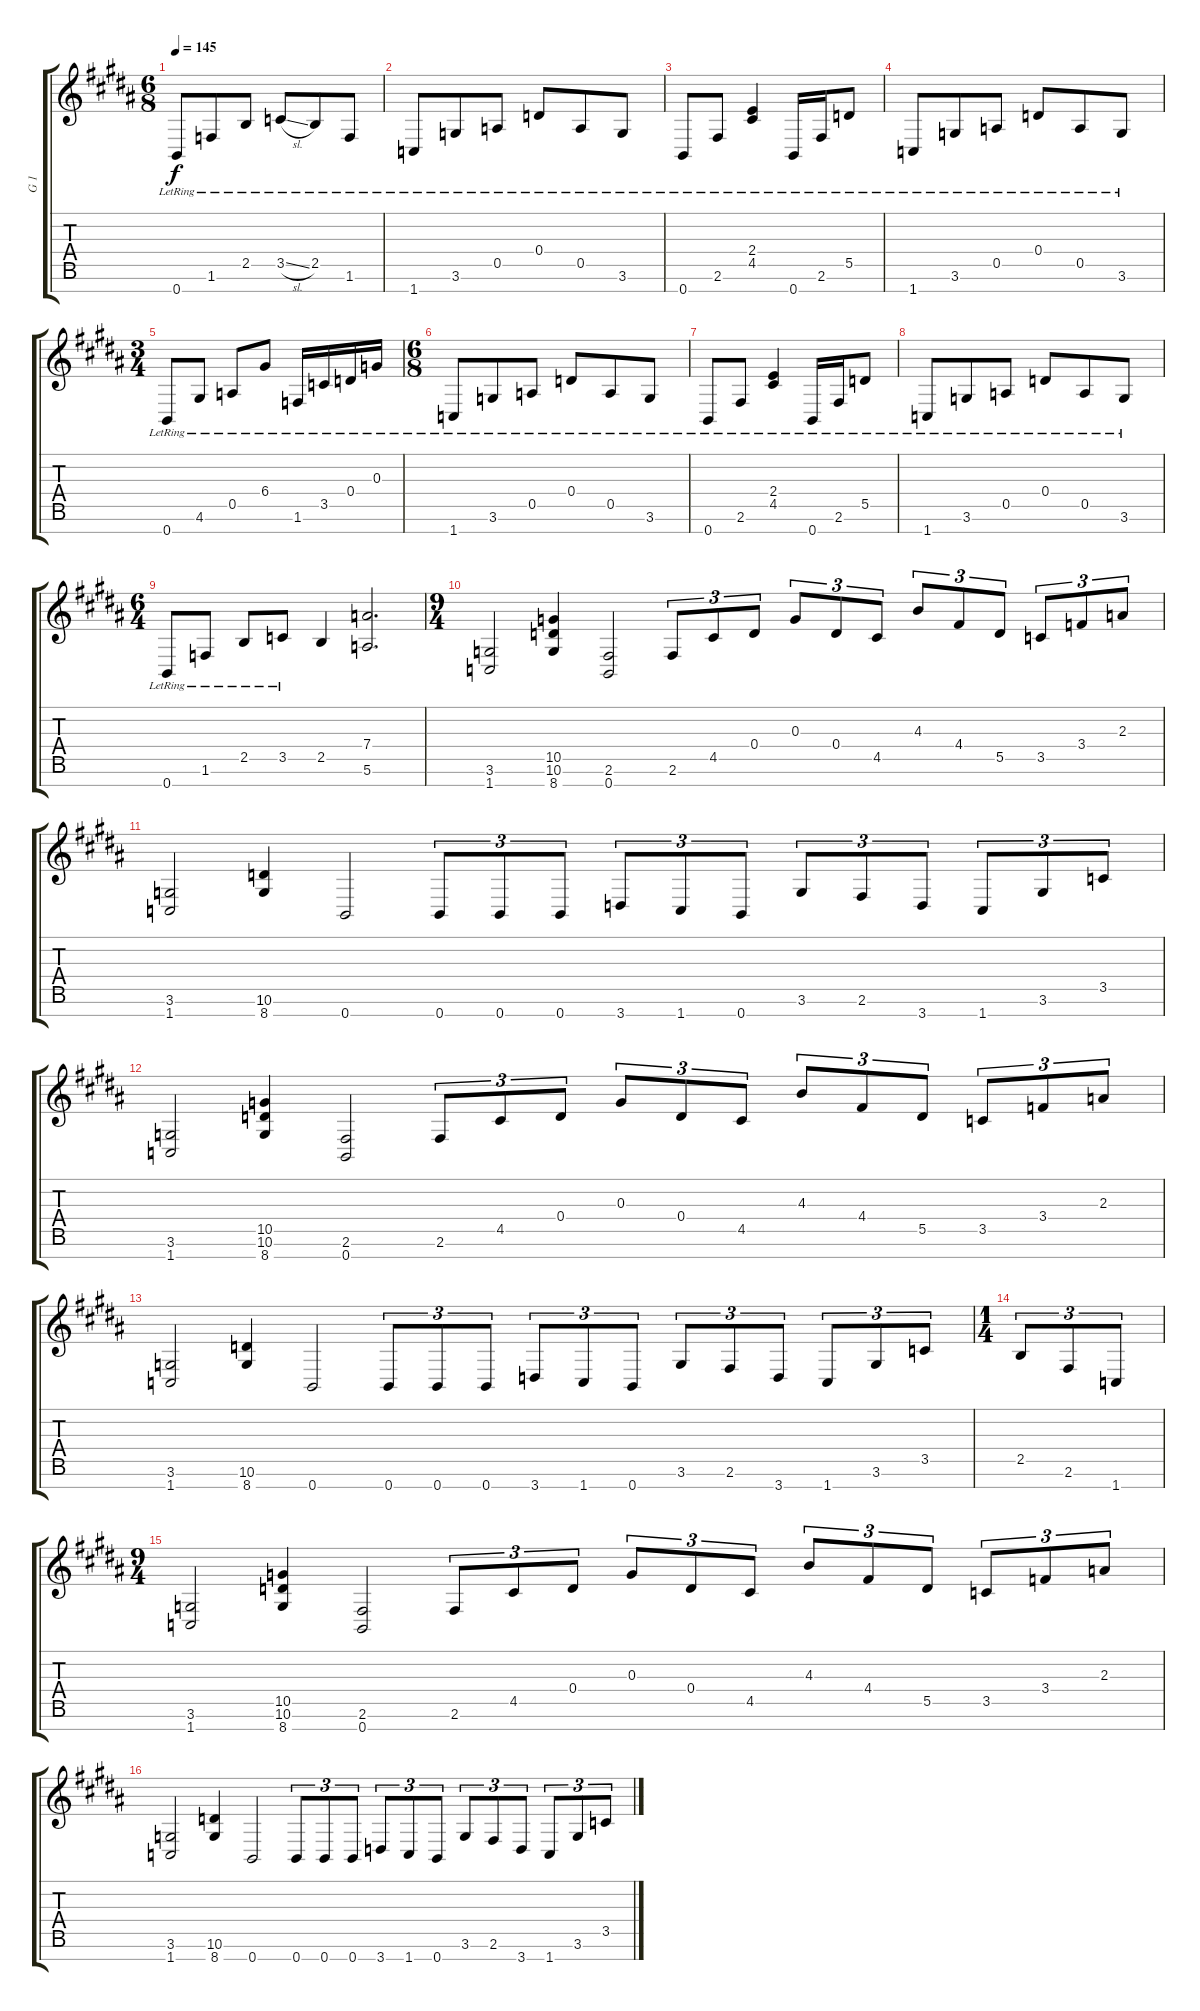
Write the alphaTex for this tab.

\track ("G 1" "G 1") {instrument acousticguitarsteel}
\staff {score tabs}
\tuning (E4 B3 G3 D3 A2 E2 B1) {hide}
\ts (6 8)
\tempo 145
\clef g2
\ks g#minor
0.7{lr}.8{dy f} 1.6{lr}.8 2.5{lr}.8 3.5{sl lr}.8 2.5{lr}.8 1.6{lr}.8 |
1.7{lr}.8 3.6{lr}.8 0.5{lr}.8 0.4{lr}.8 0.5{lr}.8 3.6{lr}.8 |
0.7{lr}.8 2.6{lr}.8 (2.4{lr} 4.5{lr}).4 0.7{lr}.16 2.6{lr}.16 5.5{lr}.8 |
1.7{lr}.8 3.6{lr}.8 0.5{lr}.8 0.4{lr}.8 0.5{lr}.8 3.6{lr}.8 |
\ts (3 4)
0.7{lr}.8 4.6{lr}.8 0.5{lr}.8 6.4{lr}.8 1.6{lr}.16 3.5{lr}.16 0.4{lr}.16 0.3{lr}.16 |
\ts (6 8)
1.7{lr}.8 3.6{lr}.8 0.5{lr}.8 0.4{lr}.8 0.5{lr}.8 3.6{lr}.8 |
0.7{lr}.8 2.6{lr}.8 (2.4{lr} 4.5{lr}).4 0.7{lr}.16 2.6{lr}.16 5.5{lr}.8 |
1.7{lr}.8 3.6{lr}.8 0.5{lr}.8 0.4{lr}.8 0.5{lr}.8 3.6{lr}.8 |
\ts (6 4)
0.7{lr}.8 1.6{lr}.8 2.5{lr}.8 3.5{lr}.8 2.5.4 (7.4 5.6).2{d} |
\ts (9 4)
(3.6 1.7).2 (10.5 10.6 8.7).4 (2.6 0.7).2 2.6.8{tu (3 2)} 4.5.8{tu (3 2)} 0.4.8{tu (3 2)} 0.3.8{tu (3 2)} 0.4.8{tu (3 2)} 4.5.8{tu (3 2)} 4.3.8{tu (3 2)} 4.4.8{tu (3 2)} 5.5.8{tu (3 2)} 3.5.8{tu (3 2)} 3.4.8{tu (3 2)} 2.3.8{tu (3 2)} |
(3.6 1.7).2 (10.6 8.7).4 0.7.2 0.7.8{tu (3 2)} 0.7.8{tu (3 2)} 0.7.8{tu (3 2)} 3.7.8{tu (3 2)} 1.7.8{tu (3 2)} 0.7.8{tu (3 2)} 3.6.8{tu (3 2)} 2.6.8{tu (3 2)} 3.7.8{tu (3 2)} 1.7.8{tu (3 2)} 3.6.8{tu (3 2)} 3.5.8{tu (3 2)} |
(3.6 1.7).2 (10.5 10.6 8.7).4 (2.6 0.7).2 2.6.8{tu (3 2)} 4.5.8{tu (3 2)} 0.4.8{tu (3 2)} 0.3.8{tu (3 2)} 0.4.8{tu (3 2)} 4.5.8{tu (3 2)} 4.3.8{tu (3 2)} 4.4.8{tu (3 2)} 5.5.8{tu (3 2)} 3.5.8{tu (3 2)} 3.4.8{tu (3 2)} 2.3.8{tu (3 2)} |
(3.6 1.7).2 (10.6 8.7).4 0.7.2 0.7.8{tu (3 2)} 0.7.8{tu (3 2)} 0.7.8{tu (3 2)} 3.7.8{tu (3 2)} 1.7.8{tu (3 2)} 0.7.8{tu (3 2)} 3.6.8{tu (3 2)} 2.6.8{tu (3 2)} 3.7.8{tu (3 2)} 1.7.8{tu (3 2)} 3.6.8{tu (3 2)} 3.5.8{tu (3 2)} |
\ts (1 4)
2.5.8{tu (3 2)} 2.6.8{tu (3 2)} 1.7.8{tu (3 2)} |
\ts (9 4)
(3.6 1.7).2 (10.5 10.6 8.7).4 (2.6 0.7).2 2.6.8{tu (3 2)} 4.5.8{tu (3 2)} 0.4.8{tu (3 2)} 0.3.8{tu (3 2)} 0.4.8{tu (3 2)} 4.5.8{tu (3 2)} 4.3.8{tu (3 2)} 4.4.8{tu (3 2)} 5.5.8{tu (3 2)} 3.5.8{tu (3 2)} 3.4.8{tu (3 2)} 2.3.8{tu (3 2)} |
(3.6 1.7).2 (10.6 8.7).4 0.7.2 0.7.8{tu (3 2)} 0.7.8{tu (3 2)} 0.7.8{tu (3 2)} 3.7.8{tu (3 2)} 1.7.8{tu (3 2)} 0.7.8{tu (3 2)} 3.6.8{tu (3 2)} 2.6.8{tu (3 2)} 3.7.8{tu (3 2)} 1.7.8{tu (3 2)} 3.6.8{tu (3 2)} 3.5.8{tu (3 2)}
